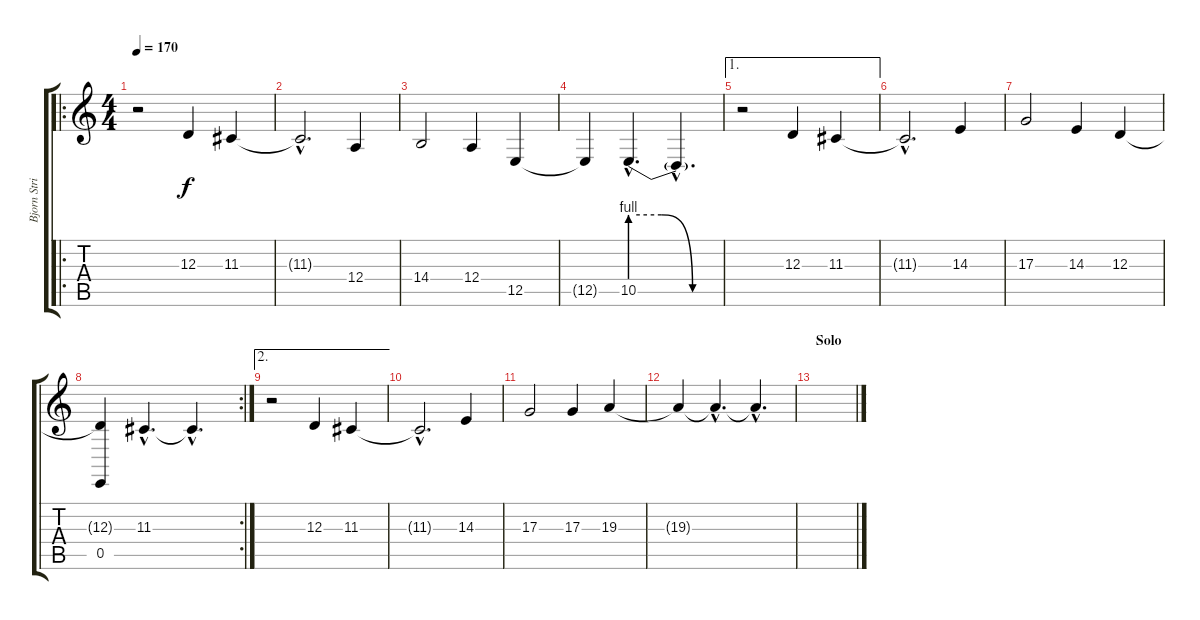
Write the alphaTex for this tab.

\track ("Bjorn Strid" "Bjorn Stri") {instrument lead2sawtooth}
\staff {score tabs}
\tuning (B3 Gb3 D3 A2 E2 B1) {hide}
\ro
\ts (4 4)
\tempo 170
\clef g2
\ks c
r.2{dy f} 12.3.4 11.3.4 |
11.3{hac t}.2{d} 12.4.4 |
14.4.2 12.4.4 12.5.4 |
12.5{t}.4 10.5{be (custom 0 4 20 4 40 0 60 0) hac}.4{d} 10.5{hac t}.4{d} |
\ae 1
r.2 12.3.4 11.3.4 |
11.3{hac t}.2{d} 14.3.4 |
17.3.2 14.3.4 12.3.4 |
\rc 2
(12.3{t} 0.5).4 11.3{hac}.4{d} 11.3{hac t}.4{d} |
\ae 2
r.2 12.3.4 11.3.4 |
11.3{hac t}.2{d} 14.3.4 |
17.3.2 17.3.4 19.3.4 |
19.3{t}.4 19.3{hac t}.4{d} 19.3{hac t}.4{d} |
\section ("" "Solo")
